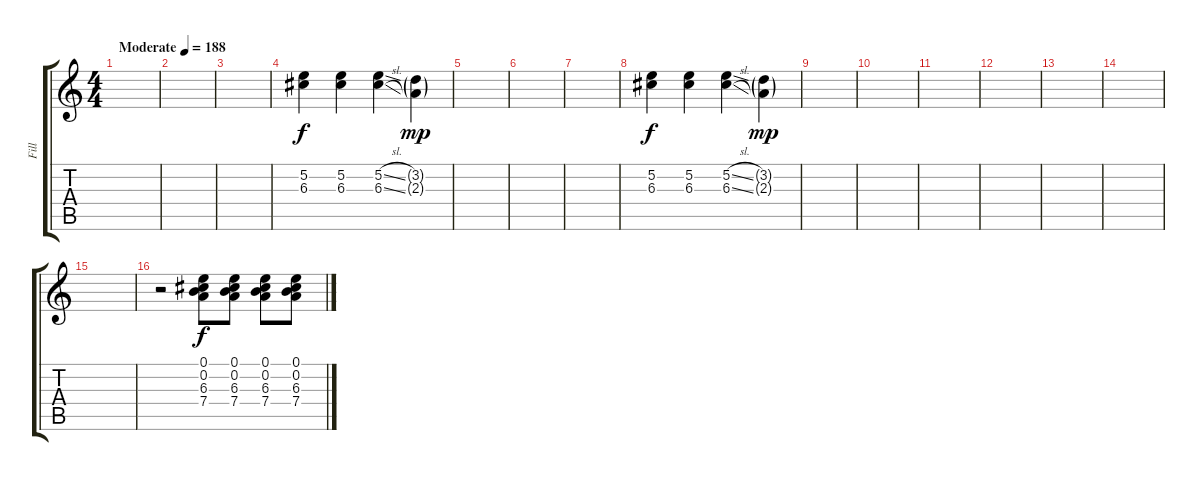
\track ("Fill" "Fill") {instrument overdrivenguitar}
\staff {score tabs}
\tuning (E4 B3 G3 D3 A2 E2) {hide}
\ts (4 4)
\tempo (188 "Moderate")
\clef g2
\ks c
|
|
|
(5.2 6.3).4 (5.2 6.3).4 (5.2{sl} 6.3{sl}).4 (3.2{g} 2.3{g}).4{dy mp} |
|
|
|
(5.2 6.3).4{dy f} (5.2 6.3).4 (5.2{sl} 6.3{sl}).4 (3.2{g} 2.3{g}).4{dy mp} |
|
|
|
|
|
|
|
r.2 (0.1 0.2 6.3 7.4).8{dy f} (0.1 0.2 6.3 7.4).8 (0.1 0.2 6.3 7.4).8 (0.1 0.2 6.3 7.4).8
